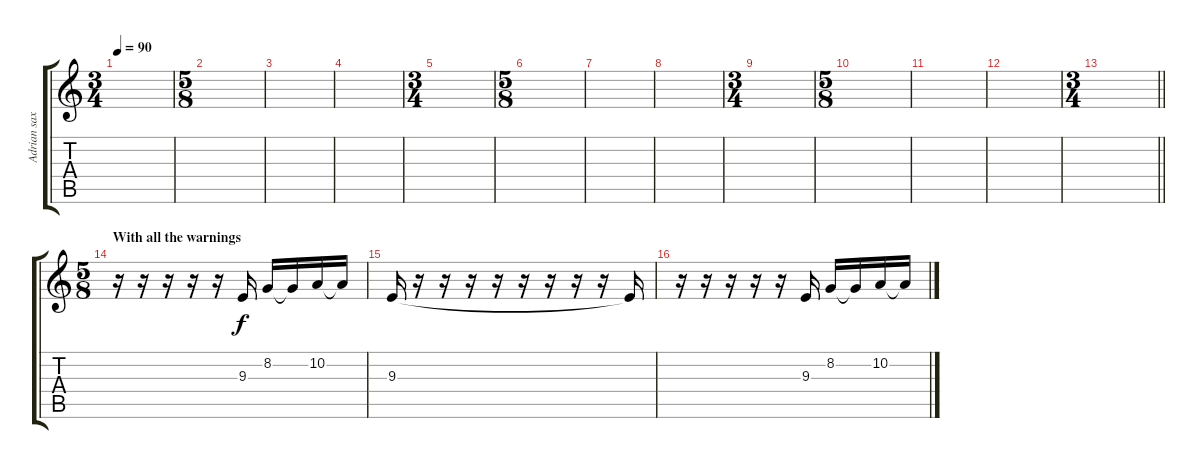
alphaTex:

\track ("Adrian sax" "Adrian sax") {instrument altosax}
\staff {score tabs}
\tuning (E4 B3 G3 D3 A2 E2) {hide}
\ts (3 4)
\tempo 90
\clef g2
\ks c
|
\ts (5 8)
|
|
|
\ts (3 4)
|
\ts (5 8)
|
|
|
\ts (3 4)
|
\ts (5 8)
|
|
|
\ts (3 4)
\barLineRight lightlight
|
\ts (5 8)
\section ("" "With all the warnings")
r.16 r.16 r.16 r.16 r.16 9.3.16 8.2.16 8.2{t}.16 10.2.16 10.2{t}.16 |
9.3.16 r.16 r.16 r.16 r.16 r.16 r.16 r.16 r.16 9.3{t}.16 |
r.16 r.16 r.16 r.16 r.16 9.3.16 8.2.16 8.2{t}.16 10.2.16 10.2{t}.16
